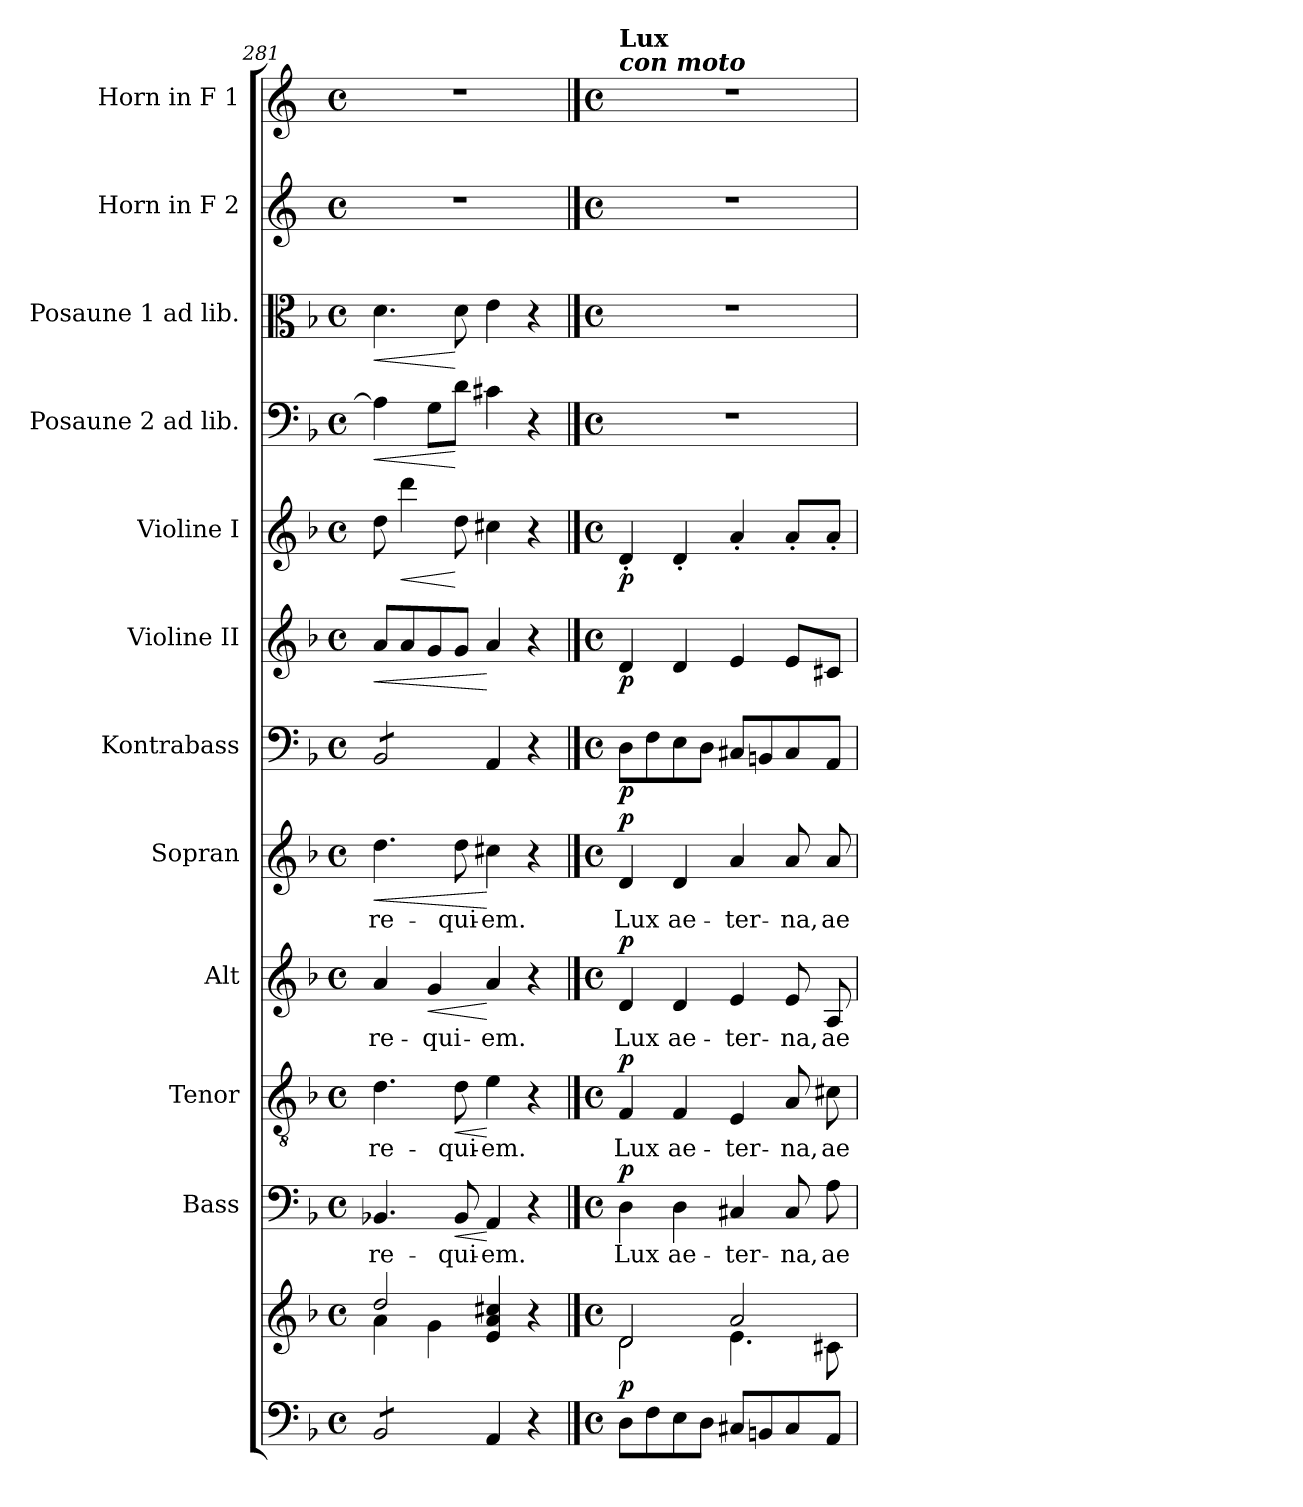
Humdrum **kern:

**kern	**kern	**dynam	**kern	**text	**dynam	**kern	**text	**dynam	**kern	**text	**dynam	**kern	**text	**dynam	**kern	**dynam	**kern	**dynam	**kern	**dynam	**kern	**dynam	**kern	**dynam	**kern	**kern
*part12	*part12	*part12	*part11	*part11	*part11	*part10	*part10	*part10	*part9	*part9	*part9	*part8	*part8	*part8	*part7	*part7	*part6	*part6	*part5	*part5	*part4	*part4	*part3	*part3	*part2	*part1
*staff13	*staff12	*staff12/13	*staff11	*staff11	*staff11	*staff10	*staff10	*staff10	*staff9	*staff9	*staff9	*staff8	*staff8	*staff8	*staff7	*staff7	*staff6	*staff6	*staff5	*staff5	*staff4	*staff4	*staff3	*staff3	*staff2	*staff1
*	*	*	*I"Bass	*	*	*I"Tenor	*	*	*I"Alt	*	*	*I"Sopran	*	*	*I"Kontrabass	*	*I"Violine II	*	*I"Violine I	*	*I"Posaune 2 ad lib.	*	*I"Posaune 1 ad lib.	*	*I"Horn in F 2	*I"Horn in F 1
*	*	*	*I'B.	*	*	*I'T.	*	*	*I'A.	*	*	*I'S.	*	*	*I'Kb.	*	*I'Vl. II	*	*I'Vl. I	*	*I'Pos. 2	*	*I'Pos. 1	*	*I'Hrn. F 2	*I'Hrn. F 1
*clefF4	*clefG2	*	*clefF4	*	*	*clefGv2	*	*	*clefG2	*	*	*clefG2	*	*	*clefF4	*	*clefG2	*	*clefG2	*	*clefF4	*	*clefC3	*	*clefG2	*clefG2
*	*	*	*	*	*	*	*	*	*	*	*	*	*	*	*ITrd7c12	*	*	*	*	*	*	*	*	*	*ITrd4c7	*ITrd4c7
*k[b-]	*k[b-]	*	*k[b-]	*	*	*k[b-]	*	*	*k[b-]	*	*	*k[b-]	*	*	*k[b-]	*	*k[b-]	*	*k[b-]	*	*k[b-]	*	*k[b-]	*	*k[b-]	*k[b-]
*F:	*F:	*	*F:	*	*	*F:	*	*	*F:	*	*	*F:	*	*	*F:	*	*F:	*	*F:	*	*F:	*	*F:	*	*F:	*F:
*M4/4	*M4/4	*	*M4/4	*	*	*M4/4	*	*	*M4/4	*	*	*M4/4	*	*	*M4/4	*	*M4/4	*	*M4/4	*	*M4/4	*	*M4/4	*	*M4/4	*M4/4
*met(c)	*met(c)	*	*met(c)	*	*	*met(c)	*	*	*met(c)	*	*	*met(c)	*	*	*met(c)	*	*met(c)	*	*met(c)	*	*met(c)	*	*met(c)	*	*met(c)	*met(c)
=281	=281	=281	=281	=281	=281	=281	=281	=281	=281	=281	=281	=281	=281	=281	=281	=281	=281	=281	=281	=281	=281	=281	=281	=281	=281	=281
*	*^	*	*	*	*	*	*	*	*	*	*	*	*	*	*	*	*	*	*	*	*	*	*	*	*	*
!	!	!	!	!	!LO:LY:b	!	!	!LO:LY:b	!	!	!LO:LY:b	!	!	!LO:LY:b	!LO:HP:b	!	!	!	!LO:HP:b	!	!	!	!LO:HP:b	!	!LO:HP:b	!	!
*tremolo	*	*	*	*	*	*	*	*	*	*	*	*	*	*	*	*	*	*	*	*	*	*	*	*	*	*	*
*	*	*	*	*	*	*	*	*	*	*	*	*	*	*	*	*tremolo	*	*	*	*	*	*	*	*	*	*	*
8BB-/L	2dd/	4a\	.	4.BB-X/	re-	.	4.d\	re-	.	4a/	re-	.	4.dd\	re-	<	8BBB-/L	.	8a/L	<	8dd\	.	4A\]	<	4.d\	<	1r	1r
!	!	!	!	!	!	!	!	!	!	!	!	!	!	!	!	!	!	!	!	!	!LO:HP:b	!	!	!	!	!	!
8BB-/	.	.	.	.	.	.	.	.	.	.	.	.	.	.	.	8BBB-/	.	8a/	.	4ddd\	<	.	.	.	.	.	.
!	!	!	!	!	!	!	!	!	!	!	!LO:LY:b	!LO:HP:b	!	!	!	!	!	!	!	!	!	!	!	!	!	!	!
8BB-/	.	4g\	.	.	.	.	.	.	.	4g/	-qui-	<	.	.	.	8BBB-/	.	8g/	.	.	.	8G\L	.	.	.	.	.
!	!	!	!	!	!LO:LY:b	!LO:HP:b	!	!LO:LY:b	!LO:HP:b	!	!	!	!	!LO:LY:b	!	!	!	!	!	!	!	!	!	!	!	!	!
8BB-/J	.	.	.	8BB-/	-qui-	<	8d\	-qui-	<	.	.	.	8dd\	-qui-	.	8BBB-/J	.	8g/J	.	8dd\	[	8d\J	[	8d\	[	.	.
*	*	*	*	*	*	*	*	*	*	*	*	*	*	*	*	*Xtremolo	*	*	*	*	*	*	*	*	*	*	*
*Xtremolo	*	*	*	*	*	*	*	*	*	*	*	*	*	*	*	*	*	*	*	*	*	*	*	*	*	*	*
!	!	!	!	!	!LO:LY:b	!	!	!LO:LY:b	!	!	!LO:LY:b	!	!	!LO:LY:b	!	!	!	!	!	!	!	!	!	!	!	!	!
4AA/	4e/ 4a/ 4cc#X/	2ryy	.	4AA/	-em.	[	4e\	-em.	[	4a/	-em.	[	4cc#X\	-em.	[	4AAA/	.	4a/	[	4cc#X\	.	4c#X\	.	4e\	.	.	.
4r	4r	.	.	4r	.	.	4r	.	.	4r	.	.	4r	.	.	4r	.	4r	.	4r	.	4r	.	4r	.	.	.
!!LO:PB:g=z
==282	==282	==282	==282	==282	==282	==282	==282	==282	==282	==282	==282	==282	==282	==282	==282	==282	==282	==282	==282	==282	==282	==282	==282	==282	==282	==282	==282
*M4/4	*M4/4	*	*	*M4/4	*	*	*M4/4	*	*	*M4/4	*	*	*M4/4	*	*	*M4/4	*	*M4/4	*	*M4/4	*	*M4/4	*	*M4/4	*	*M4/4	*M4/4
*met(c)	*met(c)	*	*	*met(c)	*	*	*met(c)	*	*	*met(c)	*	*	*met(c)	*	*	*met(c)	*	*met(c)	*	*met(c)	*	*met(c)	*	*met(c)	*	*met(c)	*met(c)
!	!	!	!	!	!	!	!	!	!	!	!	!	!	!	!	!	!	!	!	!	!	!	!	!	!	!	!LO:TX:a:Bi:t=con moto
!	!	!	!	!	!	!	!	!	!	!	!	!	!	!	!	!	!	!	!	!	!	!	!	!	!	!	!LO:TX:a:B:t=Lux
!	!	!	!LO:DY:a=2	!	!LO:LY:b	!LO:DY:a	!	!LO:LY:b	!LO:DY:a	!	!LO:LY:b	!LO:DY:a	!	!LO:LY:b	!LO:DY:a	!	!LO:DY:b	!	!LO:DY:b	!	!LO:DY:b	!	!	!	!	!	!
8D\L	2d/	2d\	p	4D\	Lux	p	4F/	Lux	p	4d/	Lux	p	4d/	Lux	p	8DD\L	p	4d/	p	4d'</	p	1r	.	1r	.	1r	1r
8F\	.	.	.	.	.	.	.	.	.	.	.	.	.	.	.	8FF\	.	.	.	.	.	.	.	.	.	.	.
!	!	!	!	!	!LO:LY:b	!	!	!LO:LY:b	!	!	!LO:LY:b	!	!	!LO:LY:b	!	!	!	!	!	!	!	!	!	!	!	!	!
8E\	.	.	.	4D\	ae-	.	4F/	ae-	.	4d/	ae-	.	4d/	ae-	.	8EE\	.	4d/	.	4d'</	.	.	.	.	.	.	.
8D\J	.	.	.	.	.	.	.	.	.	.	.	.	.	.	.	8DD\J	.	.	.	.	.	.	.	.	.	.	.
!	!	!	!	!	!LO:LY:b	!	!	!LO:LY:b	!	!	!LO:LY:b	!	!	!LO:LY:b	!	!	!	!	!	!	!	!	!	!	!	!	!
8C#X/L	2a/	4.e\	.	4C#X/	-ter-	.	4E/	-ter-	.	4e/	-ter-	.	4a/	-ter-	.	8CC#X/L	.	4e/	.	4a'</	.	.	.	.	.	.	.
8BBn/	.	.	.	.	.	.	.	.	.	.	.	.	.	.	.	8BBBn/	.	.	.	.	.	.	.	.	.	.	.
!	!	!	!	!	!LO:LY:b	!	!	!LO:LY:b	!	!	!LO:LY:b	!	!	!LO:LY:b	!	!	!	!	!	!	!	!	!	!	!	!	!
8C#/	.	.	.	8C#/	-na,	.	8A/	-na,	.	8e/	-na,	.	8a/	-na,	.	8CC#/	.	8e/L	.	8a'</L	.	.	.	.	.	.	.
!	!	!	!	!	!LO:LY:b	!	!	!LO:LY:b	!	!	!LO:LY:b	!	!	!LO:LY:b	!	!	!	!	!	!	!	!	!	!	!	!	!
8AA/J	.	8c#X\	.	8A\	ae-	.	8c#X\	ae-	.	8A/	ae-	.	8a/	ae-	.	8AAA/J	.	8c#X/J	.	8a'</J	.	.	.	.	.	.	.
*	*v	*v	*	*	*	*	*	*	*	*	*	*	*	*	*	*	*	*	*	*	*	*	*	*	*	*	*
=	=	=	=	=	=	=	=	=	=	=	=	=	=	=	=	=	=	=	=	=	=	=	=	=	=	=
*-	*-	*-	*-	*-	*-	*-	*-	*-	*-	*-	*-	*-	*-	*-	*-	*-	*-	*-	*-	*-	*-	*-	*-	*-	*-	*-
